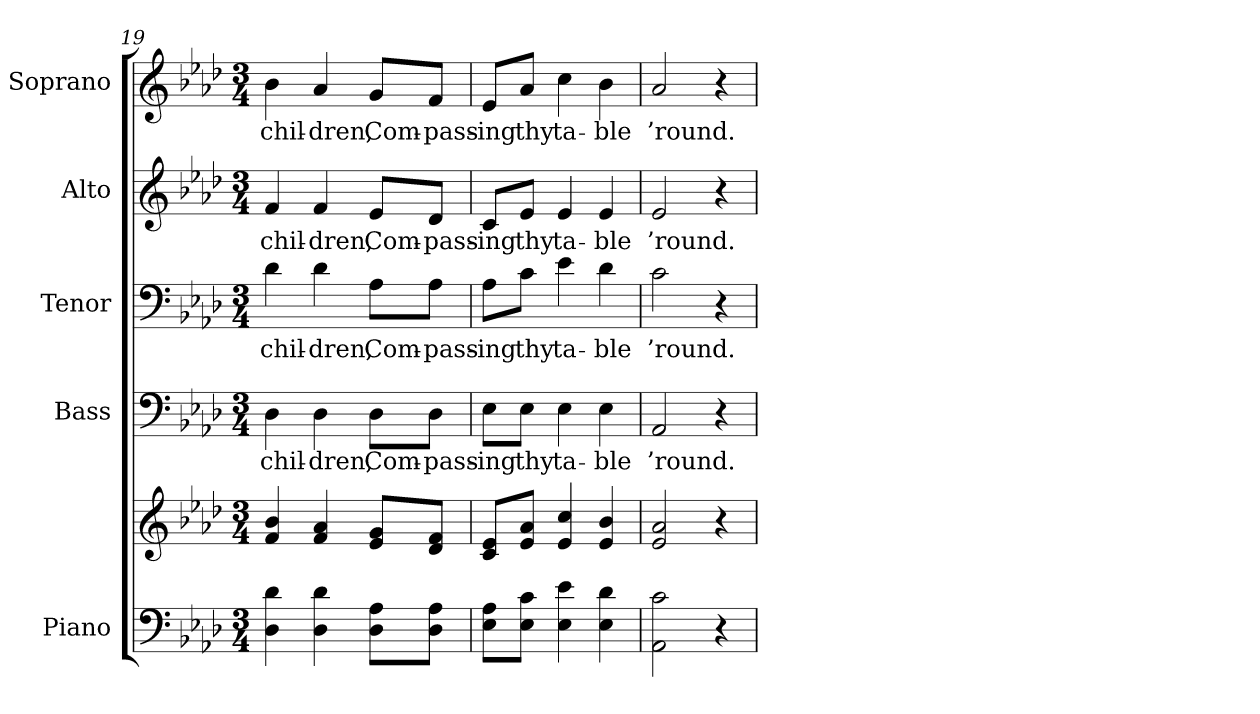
**kern	**kern	**kern	**text	**kern	**text	**kern	**text	**kern	**text
*part5	*part5	*part4	*part4	*part3	*part3	*part2	*part2	*part1	*part1
*staff6	*staff5	*staff4	*staff4	*staff3	*staff3	*staff2	*staff2	*staff1	*staff1
*I"Piano	*	*I"Bass	*	*I"Tenor	*	*I"Alto	*	*I"Soprano	*
*I'Pno.	*	*I'B.	*	*I'T.	*	*I'A.	*	*I'S.	*
!!LO:PB:g=z
*clefF4	*clefG2	*clefF4	*	*clefF4	*	*clefG2	*	*clefG2	*
*k[b-e-a-d-]	*k[b-e-a-d-]	*k[b-e-a-d-]	*	*k[b-e-a-d-]	*	*k[b-e-a-d-]	*	*k[b-e-a-d-]	*
*f:	*f:	*f:	*	*f:	*	*f:	*	*f:	*
*M3/4	*M3/4	*M3/4	*	*M3/4	*	*M3/4	*	*M3/4	*
=19	=19	=19	=19	=19	=19	=19	=19	=19	=19
!	!	!	!LO:LY:b:color=#000000	!	!	!	!	!	!
!	!	!	!	!	!LO:LY:b:color=#000000	!	!	!	!
!	!	!	!	!	!	!	!LO:LY:b:color=#000000	!	!
!	!	!	!	!	!	!	!	!	!LO:LY:b:color=#000000
4D-i\ 4d-i	4fi/ 4b-i	4D-i\	chil-	4d-i\	chil-	4fi/	chil-	4b-i\	chil-
!	!	!	!LO:LY:b:color=#000000	!	!	!	!	!	!
!	!	!	!	!	!LO:LY:b:color=#000000	!	!	!	!
!	!	!	!	!	!	!	!LO:LY:b:color=#000000	!	!
!	!	!	!	!	!	!	!	!	!LO:LY:b:color=#000000
4D-i\ 4d-i	4fi/ 4a-i	4D-i\	-dren,	4d-i\	-dren,	4fi/	-dren,	4a-i/	-dren,
!	!	!	!LO:LY:b:color=#000000	!	!	!	!	!	!
!	!	!	!	!	!LO:LY:b:color=#000000	!	!	!	!
!	!	!	!	!	!	!	!LO:LY:b:color=#000000	!	!
!	!	!	!	!	!	!	!	!	!LO:LY:b:color=#000000
8D-i\ 8A-iL	8e-i/ 8giL	8D-i\L	Com-	8A-i\L	Com-	8e-i/L	Com-	8gi/L	Com-
!	!	!	!LO:LY:b:color=#000000	!	!	!	!	!	!
!	!	!	!	!	!LO:LY:b:color=#000000	!	!	!	!
!	!	!	!	!	!	!	!LO:LY:b:color=#000000	!	!
!	!	!	!	!	!	!	!	!	!LO:LY:b:color=#000000
8D-i\ 8A-iJ	8d-i/ 8fiJ	8D-i\J	-pass-	8A-i\J	-pass-	8d-i/J	-pass-	8fi/J	-pass-
=20	=20	=20	=20	=20	=20	=20	=20	=20	=20
!	!	!	!LO:LY:b:color=#000000	!	!	!	!	!	!
!	!	!	!	!	!LO:LY:b:color=#000000	!	!	!	!
!	!	!	!	!	!	!	!LO:LY:b:color=#000000	!	!
!	!	!	!	!	!	!	!	!	!LO:LY:b:color=#000000
8E-i\ 8A-iL	8ci/ 8e-iL	8E-i\L	-ing	8A-i\L	-ing	8ci/L	-ing	8e-i/L	-ing
!	!	!	!LO:LY:b:color=#000000	!	!	!	!	!	!
!	!	!	!	!	!LO:LY:b:color=#000000	!	!	!	!
!	!	!	!	!	!	!	!LO:LY:b:color=#000000	!	!
!	!	!	!	!	!	!	!	!	!LO:LY:b:color=#000000
8E-i\ 8ciJ	8e-i/ 8a-iJ	8E-i\J	thy	8ci\J	thy	8e-i/J	thy	8a-i/J	thy
!	!	!	!LO:LY:b:color=#000000	!	!	!	!	!	!
!	!	!	!	!	!LO:LY:b:color=#000000	!	!	!	!
!	!	!	!	!	!	!	!LO:LY:b:color=#000000	!	!
!	!	!	!	!	!	!	!	!	!LO:LY:b:color=#000000
4E-i\ 4e-i	4e-i/ 4cci	4E-i\	ta-	4e-i\	ta-	4e-i/	ta-	4cci\	ta-
!	!	!	!LO:LY:b:color=#000000	!	!	!	!	!	!
!	!	!	!	!	!LO:LY:b:color=#000000	!	!	!	!
!	!	!	!	!	!	!	!LO:LY:b:color=#000000	!	!
!	!	!	!	!	!	!	!	!	!LO:LY:b:color=#000000
4E-i\ 4d-i	4e-i/ 4b-i	4E-i\	-ble	4d-i\	-ble	4e-i/	-ble	4b-i\	-ble
=21	=21	=21	=21	=21	=21	=21	=21	=21	=21
!	!	!	!LO:LY:b:color=#000000	!	!	!	!	!	!
!	!	!	!	!	!LO:LY:b:color=#000000	!	!	!	!
!	!	!	!	!	!	!	!LO:LY:b:color=#000000	!	!
!	!	!	!	!	!	!	!	!	!LO:LY:b:color=#000000
2AA-i\ 2ci	2e-i/ 2a-i	2AA-i/	’round.	2ci\	’round.	2e-i/	’round.	2a-i/	’round.
4r	4r	4r	.	4r	.	4r	.	4r	.
=	=	=	=	=	=	=	=	=	=
*-	*-	*-	*-	*-	*-	*-	*-	*-	*-
